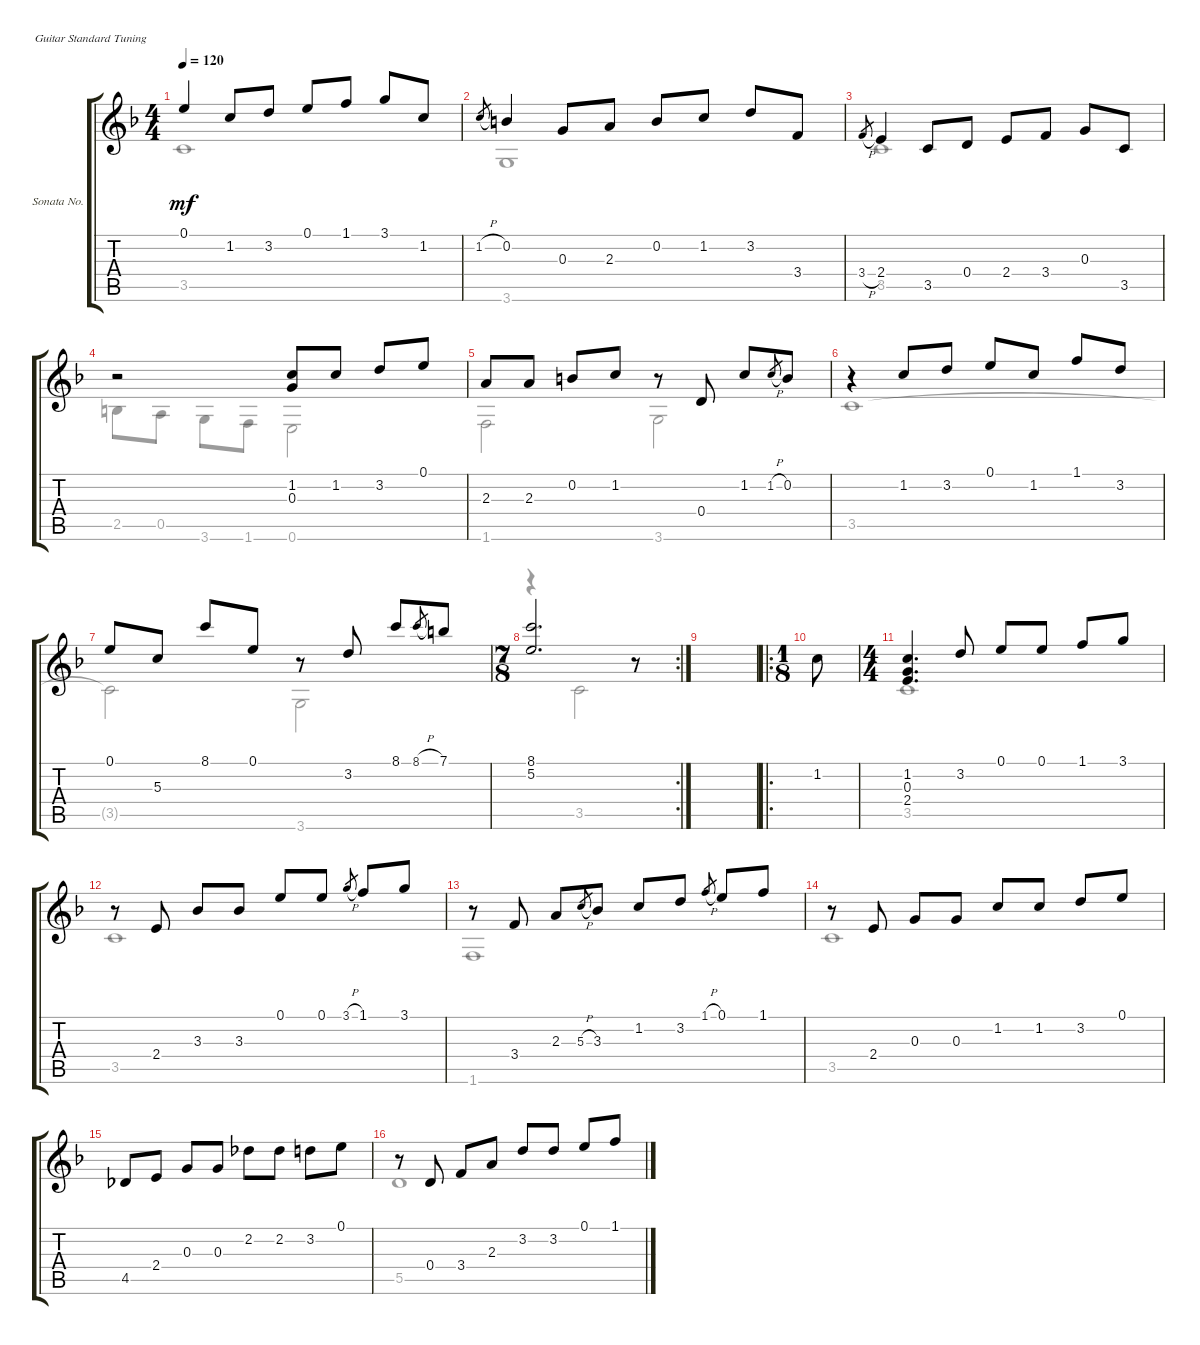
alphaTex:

\bracketExtendMode groupsimilarinstruments
\firstSystemTrackNameOrientation horizontal
\otherSystemsTrackNameOrientation horizontal
\track ("Sonata No. 14 in F - 2. Allemande" "Sonata No.") {instrument acousticguitarnylon}
\staff {score tabs}
\tuning (E4 B3 G3 D3 A2 E2)
\voice
\ts (4 4)
\tempo 120
\clef g2
\ks f
0.1.4{dy mf} 1.2.8 3.2.8 0.1.8 1.1.8 3.1.8 1.2.8 |
1.2{h}.8{gr} 0.2.4 0.3.8 2.3.8 0.2.8 1.2.8 3.2.8 3.4.8 |
3.4{h}.8{gr} 2.4.4 3.5.8 0.4.8 2.4.8 3.4.8 0.3.8 3.5.8 |
r.2 (1.2 0.3).8 1.2.8 3.2.8 0.1.8 |
2.3.8 2.3.8 0.2.8 1.2.8 r.8 0.4.8 1.2.8 1.2{h}.8{gr} 0.2.8 |
r.4 1.2.8 3.2.8 0.1.8 1.2.8 1.1.8 3.2.8 |
0.1.8 5.3.8 8.1.8 0.1.8 r.8 3.2.8 8.1.8 8.1{h}.8{gr} 7.1.8 |
\rc 2
\ts (7 8)
(8.1 5.2).2{d} r.8 |
|
\ro
\ts (1 8)
1.2.8 |
\ts (4 4)
(1.2 0.3 2.4).4{d} 3.2.8 0.1.8 0.1.8 1.1.8 3.1.8 |
r.8 2.4.8 3.3.8 3.3.8 0.1.8 0.1.8 3.1{h}.8{gr} 1.1.8 3.1.8 |
r.8 3.4.8 2.3.8 5.3{h}.8{gr} 3.3.8 1.2.8 3.2.8 1.1{h}.8{gr} 0.1.8 1.1.8 |
r.8 2.4.8 0.3.8 0.3.8 1.2.8 1.2.8 3.2.8 0.1.8 |
4.5.8 2.4.8 0.3.8 0.3.8 2.2.8 2.2.8 3.2.8 0.1.8 |
r.8 0.4.8 3.4.8 2.3.8 3.2.8 3.2.8 0.1.8 1.1.8
\voice
\clef g2
\ottava regular
\simile none
\ks f
3.5.1{dy mf} |
3.6.1 |
3.5.1 |
2.5.8 0.5.8 3.6.8 1.6.8 0.6.2 |
1.6.2 3.6.2 |
3.5.1 |
3.5{t}.2 3.6.2 |
r.4 3.5.2 r.8 |
|
|
3.5.1 |
3.5.1 |
1.6.1 |
3.5.1 |
|
5.5.1
